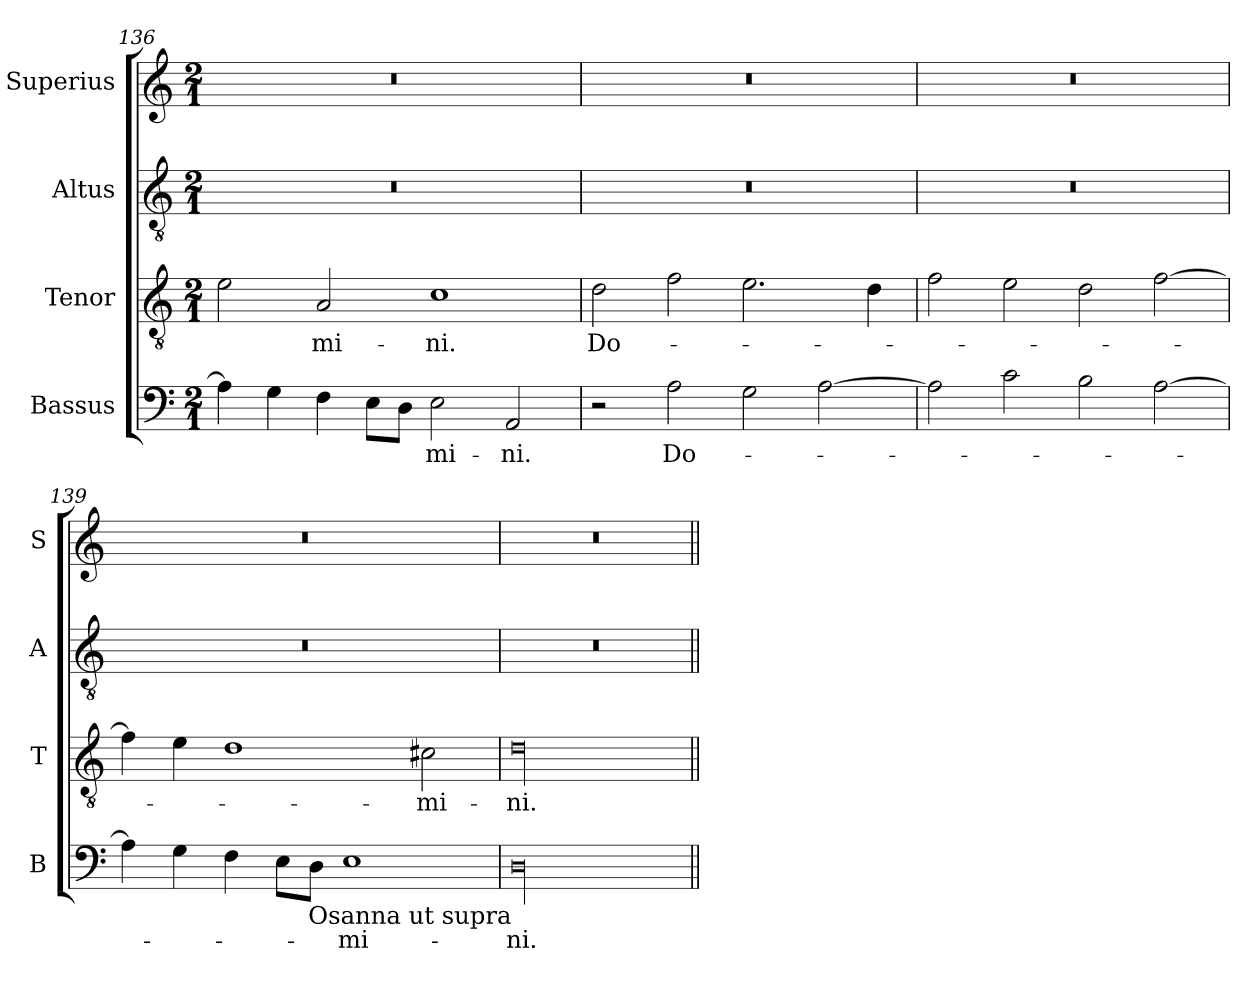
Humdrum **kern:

**kern	**text	**kern	**text	**kern	**kern
*part4	*part4	*part3	*part3	*part2	*part1
*staff4	*staff4	*staff3	*staff3	*staff2	*staff1
*I"Bassus	*	*I"Tenor	*	*I"Altus	*I"Superius
*I'B	*	*I'T	*	*I'A	*I'S
!!LO:LB:g=z
*clefF4	*	*clefGv2	*	*clefGv2	*clefG2
*k[]	*	*k[]	*	*k[]	*k[]
*M2/1	*	*M2/1	*	*M2/1	*M2/1
=136	=136	=136	=136	=136	=136
4A\]	.	2e\	.	0r	0r
4G\	.	.	.	.	.
4F\	.	2A/	-mi-	.	.
8E\L	.	.	.	.	.
8D\J	.	.	.	.	.
2E\	-mi-	1c	-ni.	.	.
2AA/	-ni.	.	.	.	.
=137	=137	=137	=137	=137	=137
2r	.	2d\	Do-	0r	0r
2A\	Do-	2f\	.	.	.
2G\	.	2.e\	.	.	.
[2A\	.	.	.	.	.
.	.	4d\	.	.	.
=138	=138	=138	=138	=138	=138
2A\]	.	2f\	.	0r	0r
2c\	.	2e\	.	.	.
2B\	.	2d\	.	.	.
[2A\	.	[2f\	.	.	.
=139	=139	=139	=139	=139	=139
4A\]	.	4f\]	.	0r	0r
4G\	.	4e\	.	.	.
4F\	.	1d	.	.	.
8E\L	.	.	.	.	.
8D\J	.	.	.	.	.
1E	-mi-	.	.	.	.
.	.	2c#X\	-mi-	.	.
=140	=140	=140	=140	=140	=140
!LO:TX:b:rj:t=Osanna ut supra	!	!	!	!	!
!LO:N:vis=00	!	!LO:N:vis=00	!	!	!
0D\	-ni.	0d\	-ni.	0r	0r
=||	=||	=||	=||	=||	=||
*-	*-	*-	*-	*-	*-
